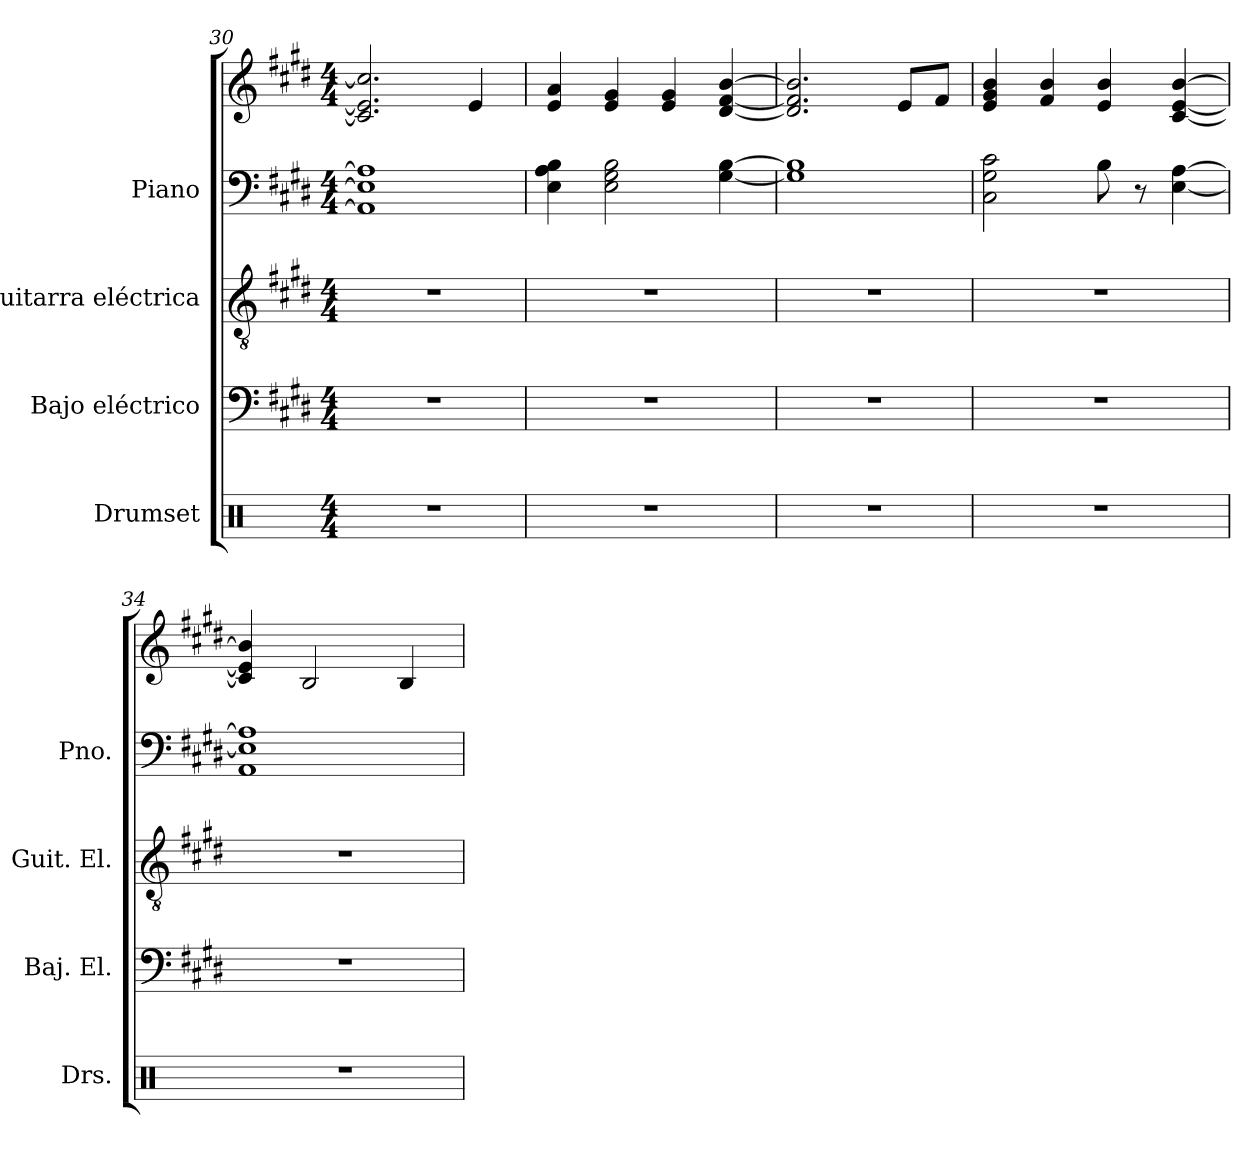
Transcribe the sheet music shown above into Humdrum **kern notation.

**kern	**kern	**kern	**kern	**kern
*part4	*part3	*part2	*part1	*part1
*staff5	*staff4	*staff3	*staff2	*staff1
*I"Drumset	*I"Bajo eléctrico	*I"Guitarra eléctrica	*I"Piano	*
*I'Drs.	*I'Baj. El.	*I'Guit. El.	*I'Pno.	*
*clefX	*clefF4	*clefGv2	*clefF4	*clefG2
*	*ITrd7c12	*	*	*
*k[]	*k[f#c#g#d#]	*k[f#c#g#d#]	*k[f#c#g#d#]	*k[f#c#g#d#]
*M4/4	*M4/4	*M4/4	*M4/4	*M4/4
=30	=30	=30	=30	=30
1r	1r	1r	1AA] 1E] 1A]	2.c#/] 2.e/] 2.cc#/]
.	.	.	.	4e/
=31	=31	=31	=31	=31
1r	1r	1r	4E\ 4A\ 4B\	4e/ 4a/
.	.	.	2E\ 2G#\ 2B\	4e/ 4g#/
.	.	.	.	4e/ 4g#/
.	.	.	[4G#\ [4B\	[4d#/ [4f#/ [4b/
=32	=32	=32	=32	=32
1r	1r	1r	1G#] 1B]	2.d#/] 2.f#/] 2.b/]
.	.	.	.	8e/L
.	.	.	.	8f#/J
!!LO:PB:g=z
=33	=33	=33	=33	=33
1r	1r	1r	2C#\ 2G#\ 2c#\	4e/ 4g#/ 4b/
.	.	.	.	4f#/ 4b/
.	.	.	8B\	4e/ 4b/
.	.	.	8r	.
.	.	.	[4E\ [4A\	[4c#/ [4e/ [4b/
=34	=34	=34	=34	=34
1r	1r	1r	1AA 1E] 1A]	4c#/] 4e/] 4b/]
.	.	.	.	2B/
.	.	.	.	4B/
=	=	=	=	=
*-	*-	*-	*-	*-
